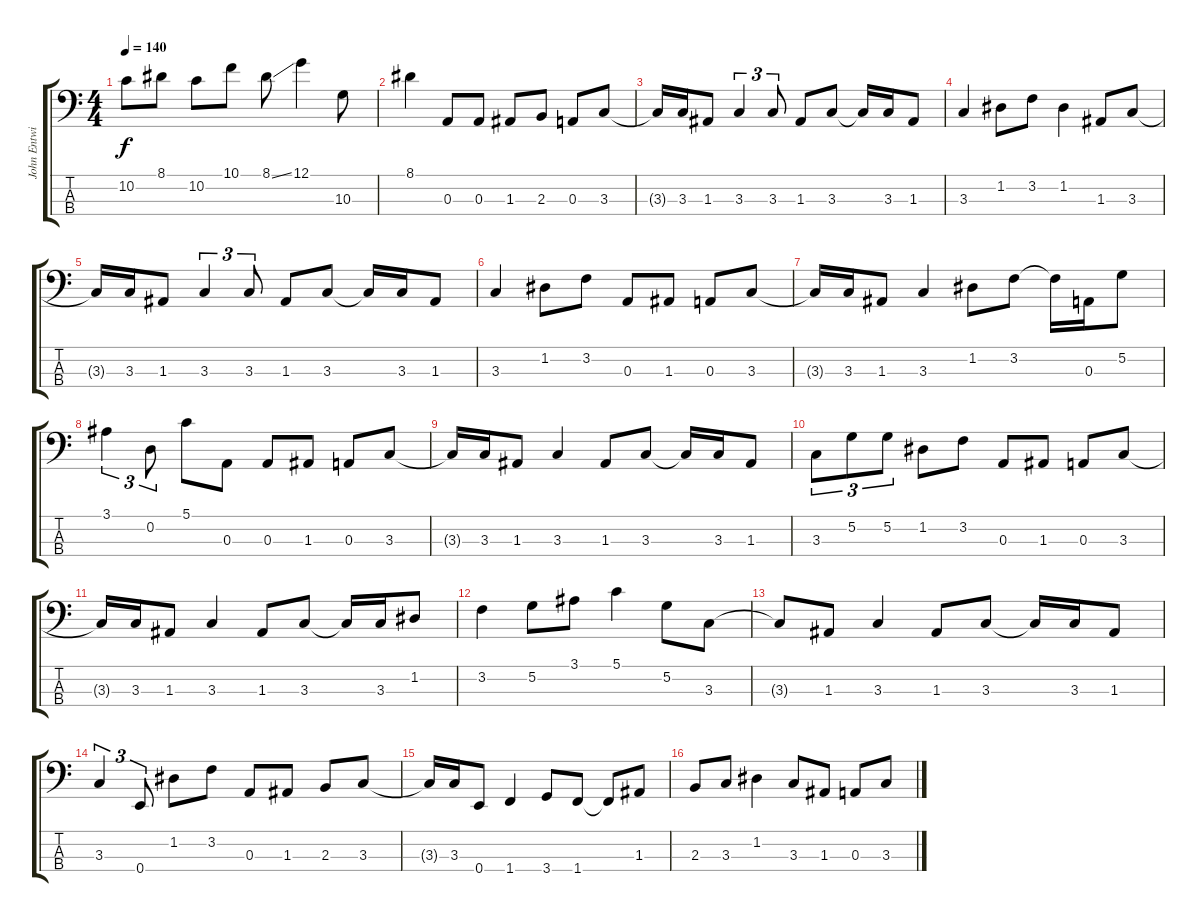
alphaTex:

\track ("John Entwistle" "John Entwi") {instrument electricbassfinger}
\staff {score tabs}
\tuning (G2 D2 A1 E1) {hide}
\ts (4 4)
\tempo 140
\clef f4
\ks c
10.2.8{dy f} 8.1.8 10.2.8 10.1.8 8.1{ss}.8 12.1.4 10.3.8 |
8.1.4 0.3.8 0.3.8 1.3.8 2.3.8 0.3.8 3.3.8 |
3.3{t}.16 3.3.16 1.3.8 3.3.4{tu (3 2)} 3.3.8{tu (3 2)} 1.3.8 3.3.8 3.3{t}.16 3.3.16 1.3.8 |
3.3.4 1.2.8 3.2.8 1.2.4 1.3.8 3.3.8 |
3.3{t}.16 3.3.16 1.3.8 3.3.4{tu (3 2)} 3.3.8{tu (3 2)} 1.3.8 3.3.8 3.3{t}.16 3.3.16 1.3.8 |
3.3.4 1.2.8 3.2.8 0.3.8 1.3.8 0.3.8 3.3.8 |
3.3{t}.16 3.3.16 1.3.8 3.3.4 1.2.8 3.2.8 3.2{t}.16 0.3.16 5.2.8 |
3.1.4{tu (3 2)} 0.2.8{tu (3 2)} 5.1.8 0.3.8 0.3.8 1.3.8 0.3.8 3.3.8 |
3.3{t}.16 3.3.16 1.3.8 3.3.4 1.3.8 3.3.8 3.3{t}.16 3.3.16 1.3.8 |
3.3.8{tu (3 2)} 5.2.8{tu (3 2)} 5.2.8{tu (3 2)} 1.2.8 3.2.8 0.3.8 1.3.8 0.3.8 3.3.8 |
3.3{t}.16 3.3.16 1.3.8 3.3.4 1.3.8 3.3.8 3.3{t}.16 3.3.16 1.2.8 |
3.2.4 5.2.8 3.1.8 5.1.4 5.2.8 3.3.8 |
3.3{t}.8 1.3.8 3.3.4 1.3.8 3.3.8 3.3{t}.16 3.3.16 1.3.8 |
3.3.4{tu (3 2)} 0.4.8{tu (3 2)} 1.2.8 3.2.8 0.3.8 1.3.8 2.3.8 3.3.8 |
3.3{t}.16 3.3.16 0.4.8 1.4.4 3.4.8 1.4.8 1.4{t}.8 1.3.8 |
2.3.8 3.3.8 1.2.4 3.3.8 1.3.8 0.3.8 3.3.8
